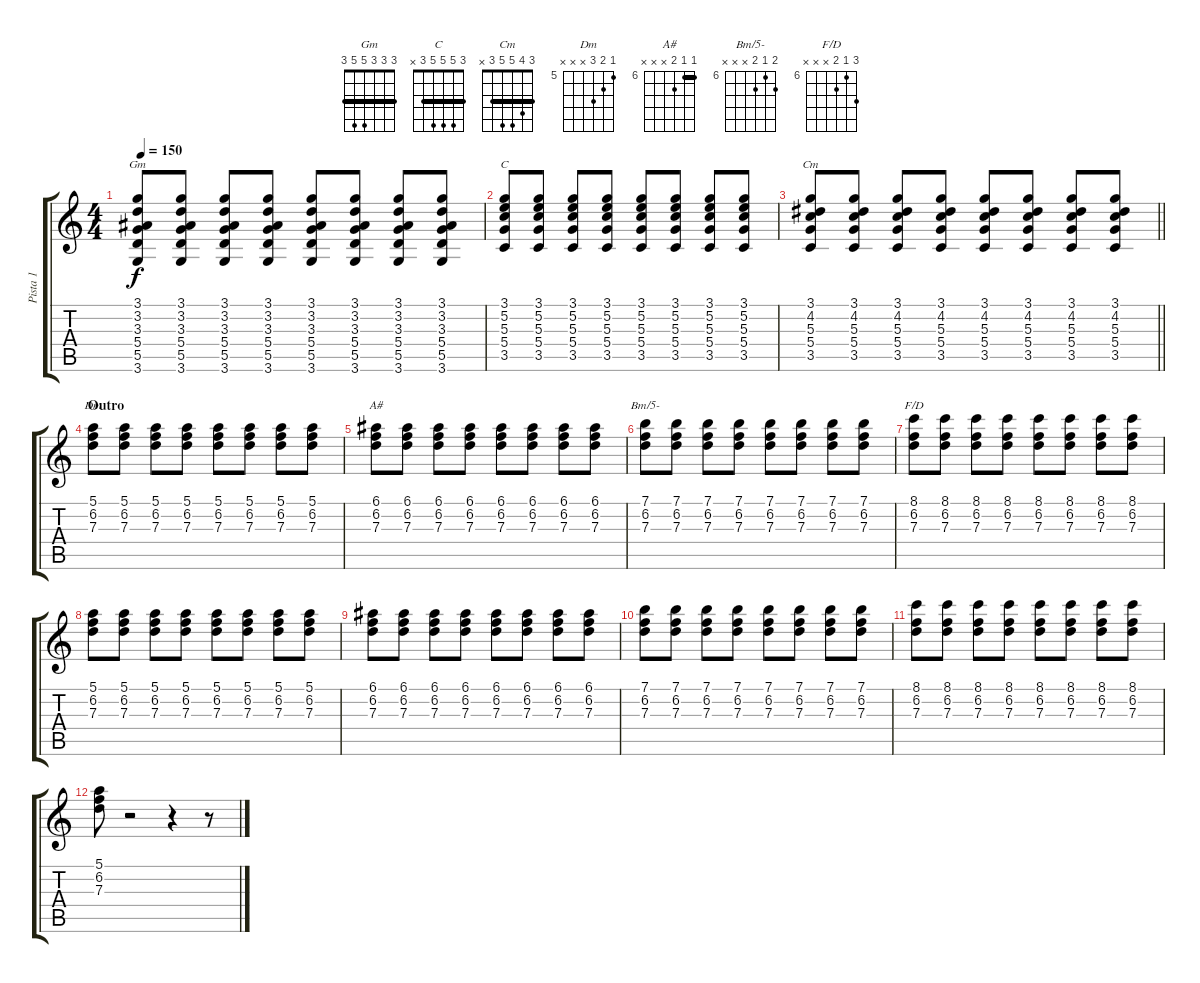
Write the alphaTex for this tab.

\track ("Pista 1" "Pista 1") {instrument overdrivenguitar}
\staff {score tabs}
\tuning (E4 B3 G3 D3 A2 E2) {hide}
\chord ("Gm" 3 3 3 5 5 3) {barre 3}
\chord ("C" 3 5 5 5 3 x) {barre 3}
\chord ("Cm" 3 4 5 5 3 x) {barre 3}
\chord ("Dm" 5 6 7 x x x) {firstfret 5}
\chord ("A#" 6 6 7 x x x) {firstfret 6 barre 6}
\chord ("Bm/5-" 7 6 7 x x x) {firstfret 6}
\chord ("F/D" 8 6 7 x x x) {firstfret 6}
\ts (4 4)
\tempo 150
\clef g2
\ks c
(3.1 3.2 3.3 5.4 5.5 3.6).8{ch "Gm" dy f} (3.1 3.2 3.3 5.4 5.5 3.6).8 (3.1 3.2 3.3 5.4 5.5 3.6).8 (3.1 3.2 3.3 5.4 5.5 3.6).8 (3.1 3.2 3.3 5.4 5.5 3.6).8 (3.1 3.2 3.3 5.4 5.5 3.6).8 (3.1 3.2 3.3 5.4 5.5 3.6).8 (3.1 3.2 3.3 5.4 5.5 3.6).8 |
(3.1 5.2 5.3 5.4 3.5).8{ch "C"} (3.1 5.2 5.3 5.4 3.5).8 (3.1 5.2 5.3 5.4 3.5).8 (3.1 5.2 5.3 5.4 3.5).8 (3.1 5.2 5.3 5.4 3.5).8 (3.1 5.2 5.3 5.4 3.5).8 (3.1 5.2 5.3 5.4 3.5).8 (3.1 5.2 5.3 5.4 3.5).8 |
\barLineRight lightlight
(3.1 4.2 5.3 5.4 3.5).8{ch "Cm"} (3.1 4.2 5.3 5.4 3.5).8 (3.1 4.2 5.3 5.4 3.5).8 (3.1 4.2 5.3 5.4 3.5).8 (3.1 4.2 5.3 5.4 3.5).8 (3.1 4.2 5.3 5.4 3.5).8 (3.1 4.2 5.3 5.4 3.5).8 (3.1 4.2 5.3 5.4 3.5).8 |
\section ("" "Outro")
(5.1 6.2 7.3).8{ch "Dm"} (5.1 6.2 7.3).8 (5.1 6.2 7.3).8 (5.1 6.2 7.3).8 (5.1 6.2 7.3).8 (5.1 6.2 7.3).8 (5.1 6.2 7.3).8 (5.1 6.2 7.3).8 |
(6.1 6.2 7.3).8{ch "A#"} (6.1 6.2 7.3).8 (6.1 6.2 7.3).8 (6.1 6.2 7.3).8 (6.1 6.2 7.3).8 (6.1 6.2 7.3).8 (6.1 6.2 7.3).8 (6.1 6.2 7.3).8 |
(7.1 6.2 7.3).8{ch "Bm/5-"} (7.1 6.2 7.3).8 (7.1 6.2 7.3).8 (7.1 6.2 7.3).8 (7.1 6.2 7.3).8 (7.1 6.2 7.3).8 (7.1 6.2 7.3).8 (7.1 6.2 7.3).8 |
(8.1 6.2 7.3).8{ch "F/D"} (8.1 6.2 7.3).8 (8.1 6.2 7.3).8 (8.1 6.2 7.3).8 (8.1 6.2 7.3).8 (8.1 6.2 7.3).8 (8.1 6.2 7.3).8 (8.1 6.2 7.3).8 |
(5.1 6.2 7.3).8 (5.1 6.2 7.3).8 (5.1 6.2 7.3).8 (5.1 6.2 7.3).8 (5.1 6.2 7.3).8 (5.1 6.2 7.3).8 (5.1 6.2 7.3).8 (5.1 6.2 7.3).8 |
(6.1 6.2 7.3).8 (6.1 6.2 7.3).8 (6.1 6.2 7.3).8 (6.1 6.2 7.3).8 (6.1 6.2 7.3).8 (6.1 6.2 7.3).8 (6.1 6.2 7.3).8 (6.1 6.2 7.3).8 |
(7.1 6.2 7.3).8 (7.1 6.2 7.3).8 (7.1 6.2 7.3).8 (7.1 6.2 7.3).8 (7.1 6.2 7.3).8 (7.1 6.2 7.3).8 (7.1 6.2 7.3).8 (7.1 6.2 7.3).8 |
(8.1 6.2 7.3).8 (8.1 6.2 7.3).8 (8.1 6.2 7.3).8 (8.1 6.2 7.3).8 (8.1 6.2 7.3).8 (8.1 6.2 7.3).8 (8.1 6.2 7.3).8 (8.1 6.2 7.3).8 |
(5.1 6.2 7.3).8 r.2 r.4 r.8
